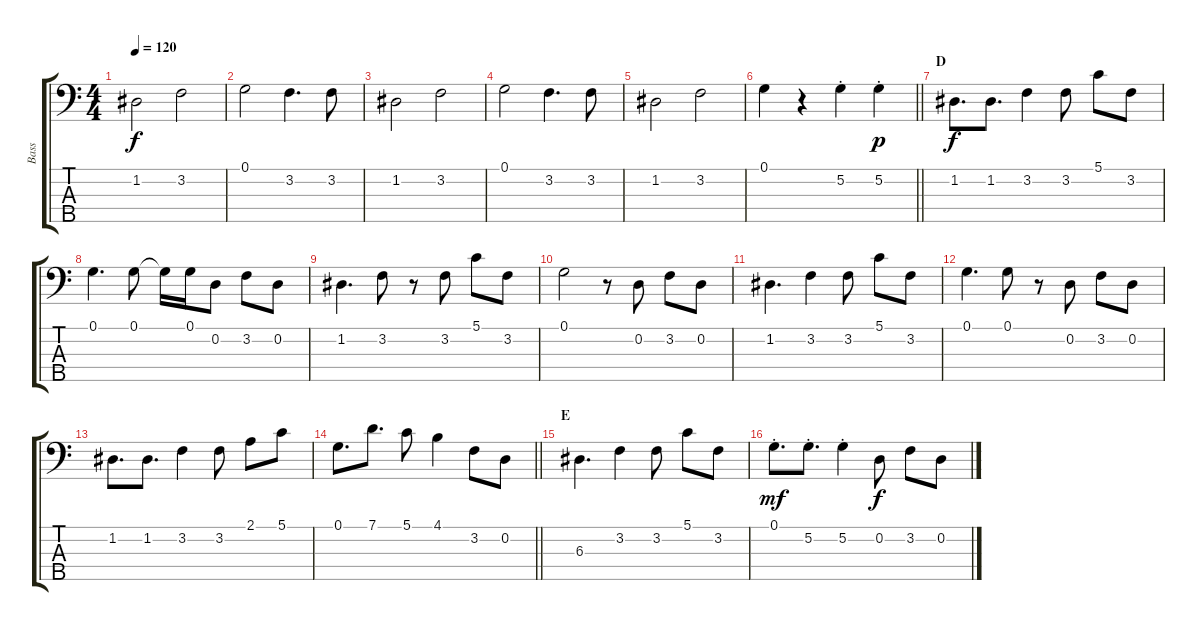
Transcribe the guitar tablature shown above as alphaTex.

\track ("Bass" "Bass") {instrument electricbassfinger}
\staff {score tabs}
\tuning (G2 D2 A1 E1 B0) {hide}
\ts (4 4)
\tempo 120
\clef f4
\ks c
1.2.2{dy f} 3.2.2 |
0.1.2 3.2.4{d} 3.2.8 |
1.2.2 3.2.2 |
0.1.2 3.2.4{d} 3.2.8 |
1.2.2 3.2.2 |
\barLineRight lightlight
0.1.4 r.4 5.2{st}.4 5.2{st}.4{dy p} |
\section ("" "D")
1.2.8{d dy f volume 13} 1.2.8{d} 3.2.4 3.2.8 5.1.8 3.2.8 |
0.1.4{d} 0.1.8 0.1{t}.16 0.1.16 0.2.8 3.2.8 0.2.8 |
1.2.4{d} 3.2.8 r.8 3.2.8 5.1.8 3.2.8 |
0.1.2 r.8 0.2.8 3.2.8 0.2.8 |
1.2.4{d} 3.2.4 3.2.8 5.1.8 3.2.8 |
0.1.4{d} 0.1.8 r.8 0.2.8 3.2.8 0.2.8 |
1.2.8{d volume 15} 1.2.8{d} 3.2.4 3.2.8 2.1.8 5.1.8 |
\barLineRight lightlight
0.1.8{d} 7.1.8{d} 5.1.8 4.1.4 3.2.8 0.2.8 |
\section ("" "E")
6.3.4{d} 3.2.4 3.2.8 5.1.8 3.2.8 |
0.1{st}.8{d dy mf} 5.2{st}.8{d} 5.2{st}.4 0.2.8{dy f} 3.2.8 0.2.8
